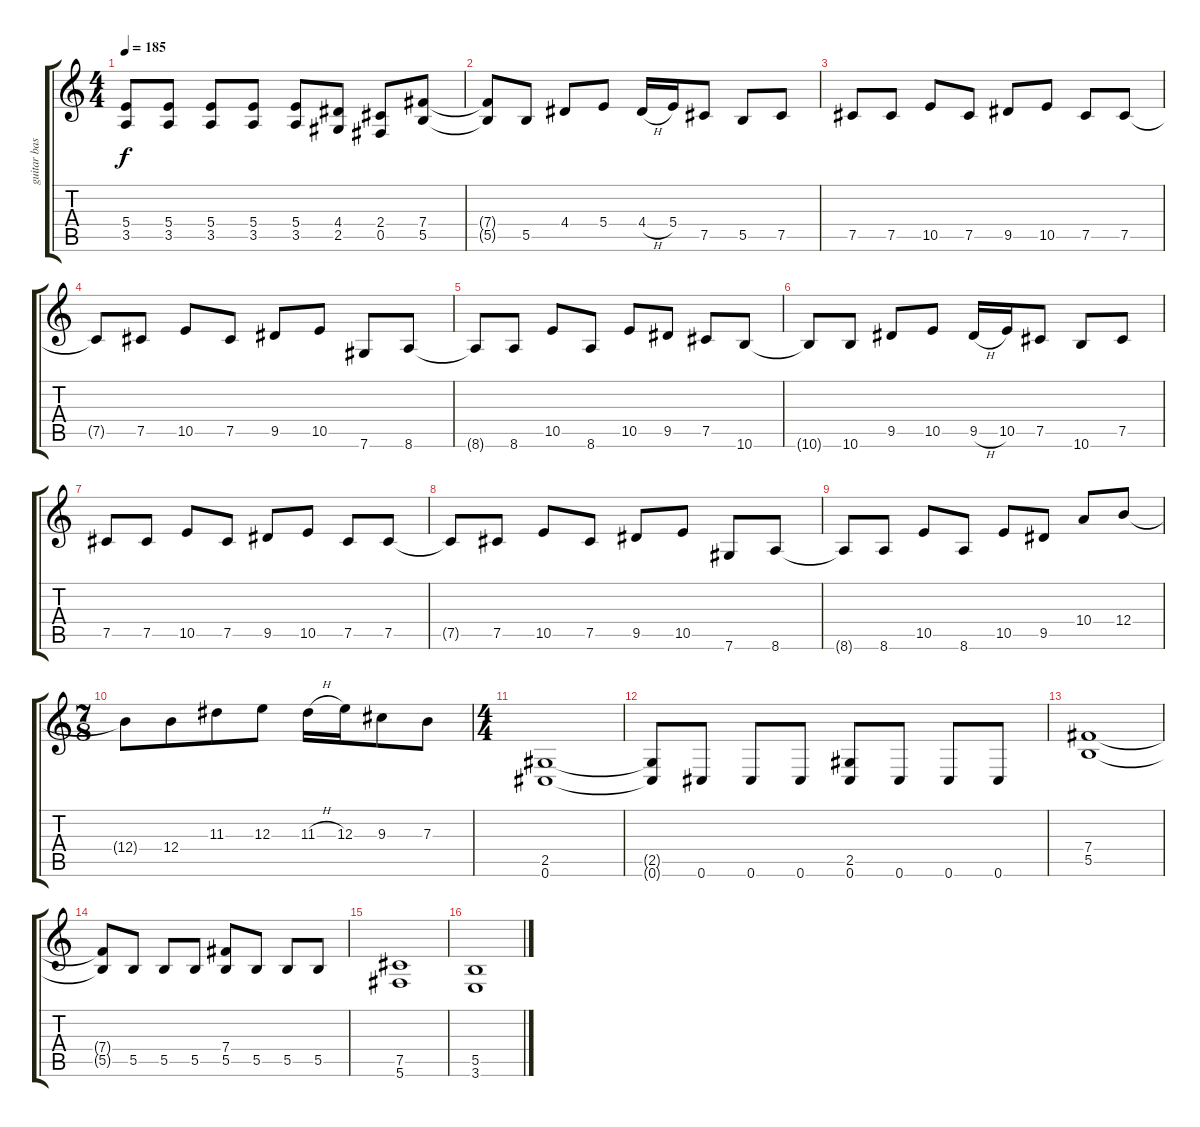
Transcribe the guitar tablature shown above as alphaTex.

\track ("guitar base" "guitar bas") {instrument distortionguitar}
\staff {score tabs}
\tuning (Db4 Ab3 E3 B2 Gb2 Db2) {hide}
\ts (4 4)
\tempo 185
\clef g2
\ks c
(5.4{t} 3.5{t}).8{dy f} (5.4 3.5).8 (5.4 3.5).8 (5.4 3.5).8 (5.4 3.5).8 (4.4 2.5).8 (2.4 0.5).8 (7.4 5.5).8 |
(7.4{t} 5.5{t}).8 5.5.8 4.4.8 5.4.8 4.4{h}.16 5.4.16 7.5.8 5.5.8 7.5.8 |
7.5.8 7.5.8 10.5.8 7.5.8 9.5.8 10.5.8 7.5.8 7.5.8 |
7.5{t}.8 7.5.8 10.5.8 7.5.8 9.5.8 10.5.8 7.6.8 8.6.8 |
8.6{t}.8 8.6.8 10.5.8 8.6.8 10.5.8 9.5.8 7.5.8 10.6.8 |
10.6{t}.8 10.6.8 9.5.8 10.5.8 9.5{h}.16 10.5.16 7.5.8 10.6.8 7.5.8 |
7.5.8 7.5.8 10.5.8 7.5.8 9.5.8 10.5.8 7.5.8 7.5.8 |
7.5{t}.8 7.5.8 10.5.8 7.5.8 9.5.8 10.5.8 7.6.8 8.6.8 |
8.6{t}.8 8.6.8 10.5.8 8.6.8 10.5.8 9.5.8 10.4.8 12.4.8 |
\ts (7 8)
12.4{t}.8 12.4.8 11.3.8 12.3.8 11.3{h}.16 12.3.16 9.3.8 7.3.8 |
\ts (4 4)
(2.5 0.6).1 |
(2.5{t} 0.6{t}).8 0.6.8 0.6.8 0.6.8 (2.5 0.6).8 0.6.8 0.6.8 0.6.8 |
(7.4 5.5).1 |
(7.4{t} 5.5{t}).8 5.5.8 5.5.8 5.5.8 (7.4 5.5).8 5.5.8 5.5.8 5.5.8 |
(7.5 5.6).1 |
(5.5 3.6).1
